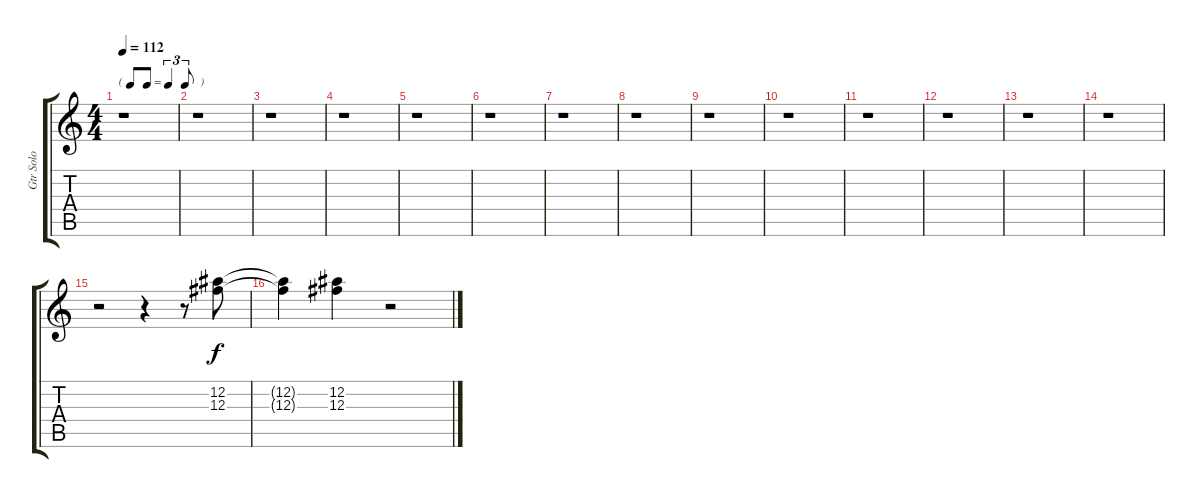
\track ("Gtr Solo" "Gtr Solo") {instrument overdrivenguitar}
\staff {score tabs}
\tuning (Eb4 Bb3 Gb3 Db3 Ab2 Eb2) {hide}
\ts (4 4)
\tf triplet8th
\tempo 112
\clef g2
\ks c
r.1{dy f} |
r.1 |
r.1 |
r.1 |
r.1 |
r.1 |
r.1 |
r.1 |
r.1 |
r.1 |
r.1 |
r.1 |
r.1 |
r.1 |
r.2 r.4 r.8 (12.2 12.3).8 |
(12.2{t} 12.3{t}).4 (12.2 12.3).4 r.2
